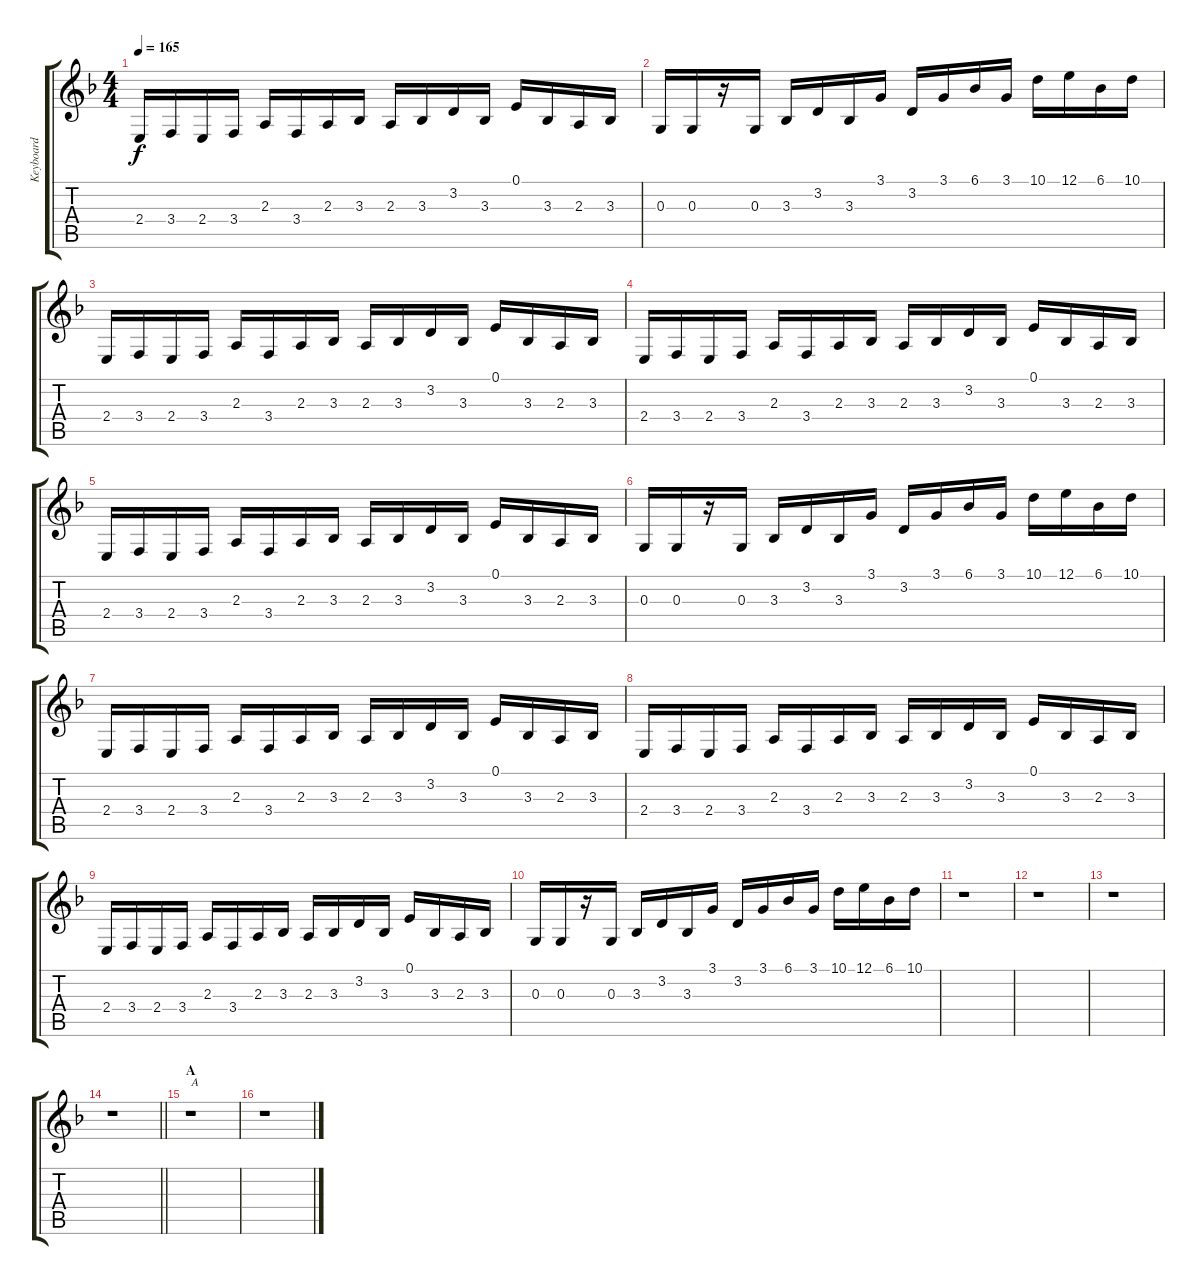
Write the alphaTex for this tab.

\track ("Keyboard" "Keyboard") {instrument pad6metallic}
\staff {score tabs}
\tuning (E4 B3 G3 D3 A2 E2) {hide}
\ts (4 4)
\tempo 165
\clef g2
\ks f
2.4.16{dy f} 3.4.16 2.4.16 3.4.16 2.3.16 3.4.16 2.3.16 3.3.16 2.3.16 3.3.16 3.2.16 3.3.16 0.1.16 3.3.16 2.3.16 3.3.16 |
0.3.16 0.3.16 r.16 0.3.16 3.3.16 3.2.16 3.3.16 3.1.16 3.2.16 3.1.16 6.1.16 3.1.16 10.1.16 12.1.16 6.1.16 10.1.16 |
2.4.16 3.4.16 2.4.16 3.4.16 2.3.16 3.4.16 2.3.16 3.3.16 2.3.16 3.3.16 3.2.16 3.3.16 0.1.16 3.3.16 2.3.16 3.3.16 |
2.4.16 3.4.16 2.4.16 3.4.16 2.3.16 3.4.16 2.3.16 3.3.16 2.3.16 3.3.16 3.2.16 3.3.16 0.1.16 3.3.16 2.3.16 3.3.16 |
2.4.16 3.4.16 2.4.16 3.4.16 2.3.16 3.4.16 2.3.16 3.3.16 2.3.16 3.3.16 3.2.16 3.3.16 0.1.16 3.3.16 2.3.16 3.3.16 |
0.3.16 0.3.16 r.16 0.3.16 3.3.16 3.2.16 3.3.16 3.1.16 3.2.16 3.1.16 6.1.16 3.1.16 10.1.16 12.1.16 6.1.16 10.1.16 |
2.4.16 3.4.16 2.4.16 3.4.16 2.3.16 3.4.16 2.3.16 3.3.16 2.3.16 3.3.16 3.2.16 3.3.16 0.1.16 3.3.16 2.3.16 3.3.16 |
2.4.16 3.4.16 2.4.16 3.4.16 2.3.16 3.4.16 2.3.16 3.3.16 2.3.16 3.3.16 3.2.16 3.3.16 0.1.16 3.3.16 2.3.16 3.3.16 |
2.4.16 3.4.16 2.4.16 3.4.16 2.3.16 3.4.16 2.3.16 3.3.16 2.3.16 3.3.16 3.2.16 3.3.16 0.1.16 3.3.16 2.3.16 3.3.16 |
0.3.16 0.3.16 r.16 0.3.16 3.3.16 3.2.16 3.3.16 3.1.16 3.2.16 3.1.16 6.1.16 3.1.16 10.1.16 12.1.16 6.1.16 10.1.16 |
r.1 |
r.1 |
r.1 |
\barLineRight lightlight
r.1 |
\section ("" "A")
r.1{txt "A"} |
r.1
